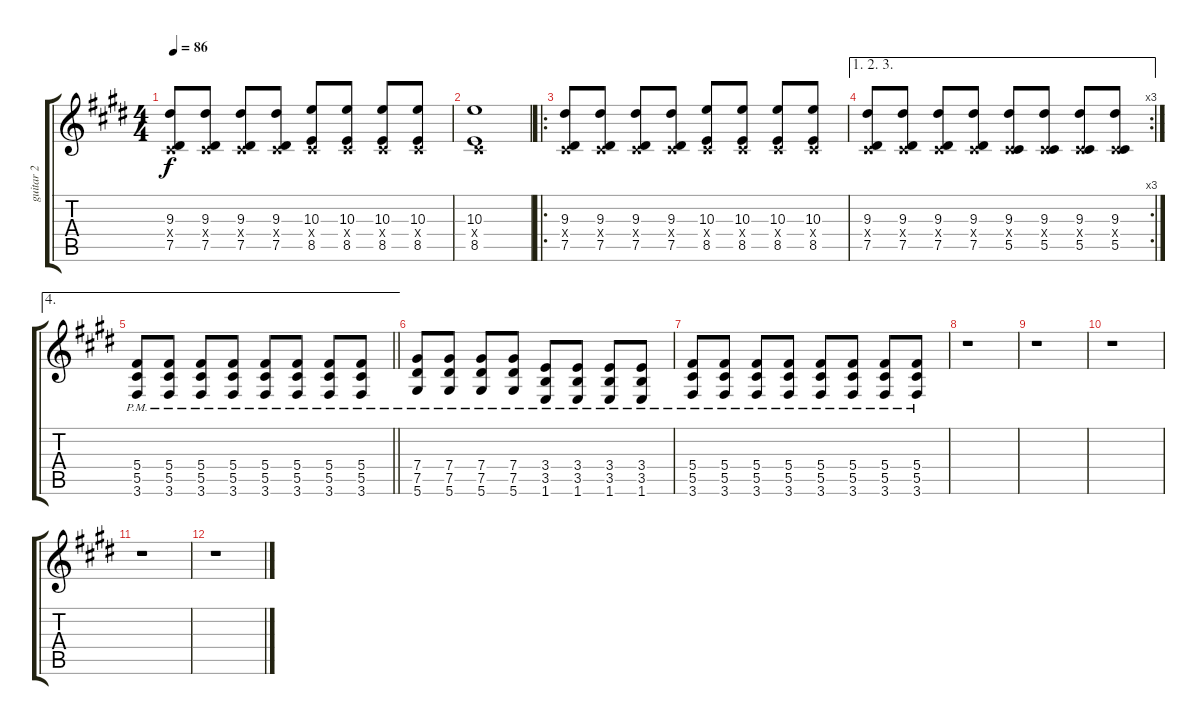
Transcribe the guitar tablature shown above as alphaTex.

\track ("guitar 2" "guitar 2") {instrument distortionguitar}
\staff {score tabs}
\tuning (Eb4 Bb3 Gb3 Db3 Ab2 Eb2) {hide}
\ts (4 4)
\tempo 86
\clef g2
\ks e
(9.3 0.4{x} 7.5).8{dy f} (9.3 0.4{x} 7.5).8 (9.3 0.4{x} 7.5).8 (9.3 0.4{x} 7.5).8 (10.3 0.4{x} 8.5).8 (10.3 0.4{x} 8.5).8 (10.3 0.4{x} 8.5).8 (10.3 0.4{x} 8.5).8 |
(10.3 0.4{x} 8.5).1 |
\ro
(9.3 0.4{x} 7.5).8 (9.3 0.4{x} 7.5).8 (9.3 0.4{x} 7.5).8 (9.3 0.4{x} 7.5).8 (10.3 0.4{x} 8.5).8 (10.3 0.4{x} 8.5).8 (10.3 0.4{x} 8.5).8 (10.3 0.4{x} 8.5).8 |
\ae (1 2 3)
\rc 3
(9.3 0.4{x} 7.5).8 (9.3 0.4{x} 7.5).8 (9.3 0.4{x} 7.5).8 (9.3 0.4{x} 7.5).8 (9.3 0.4{x} 5.5).8 (9.3 0.4{x} 5.5).8 (9.3 0.4{x} 5.5).8 (9.3 0.4{x} 5.5).8 |
\ae 4
\barLineRight lightlight
(5.4 5.5{pm} 3.6{pm}).8 (5.4 5.5{pm} 3.6{pm}).8 (5.4 5.5{pm} 3.6{pm}).8 (5.4 5.5{pm} 3.6{pm}).8 (5.4 5.5{pm} 3.6{pm}).8 (5.4 5.5{pm} 3.6{pm}).8 (5.4 5.5{pm} 3.6{pm}).8 (5.4 5.5{pm} 3.6{pm}).8 |
(7.4 7.5{pm} 5.6{pm}).8 (7.4 7.5{pm} 5.6{pm}).8 (7.4 7.5{pm} 5.6{pm}).8 (7.4 7.5{pm} 5.6{pm}).8 (3.4 3.5{pm} 1.6{pm}).8 (3.4 3.5{pm} 1.6{pm}).8 (3.4 3.5{pm} 1.6{pm}).8 (3.4 3.5{pm} 1.6{pm}).8 |
(5.4 5.5{pm} 3.6{pm}).8 (5.4 5.5{pm} 3.6{pm}).8 (5.4 5.5{pm} 3.6{pm}).8 (5.4 5.5{pm} 3.6{pm}).8 (5.4 5.5{pm} 3.6{pm}).8 (5.4 5.5{pm} 3.6{pm}).8 (5.4 5.5{pm} 3.6{pm}).8 (5.4 5.5{pm} 3.6{pm}).8 |
r.1 |
r.1 |
r.1 |
r.1 |
r.1
